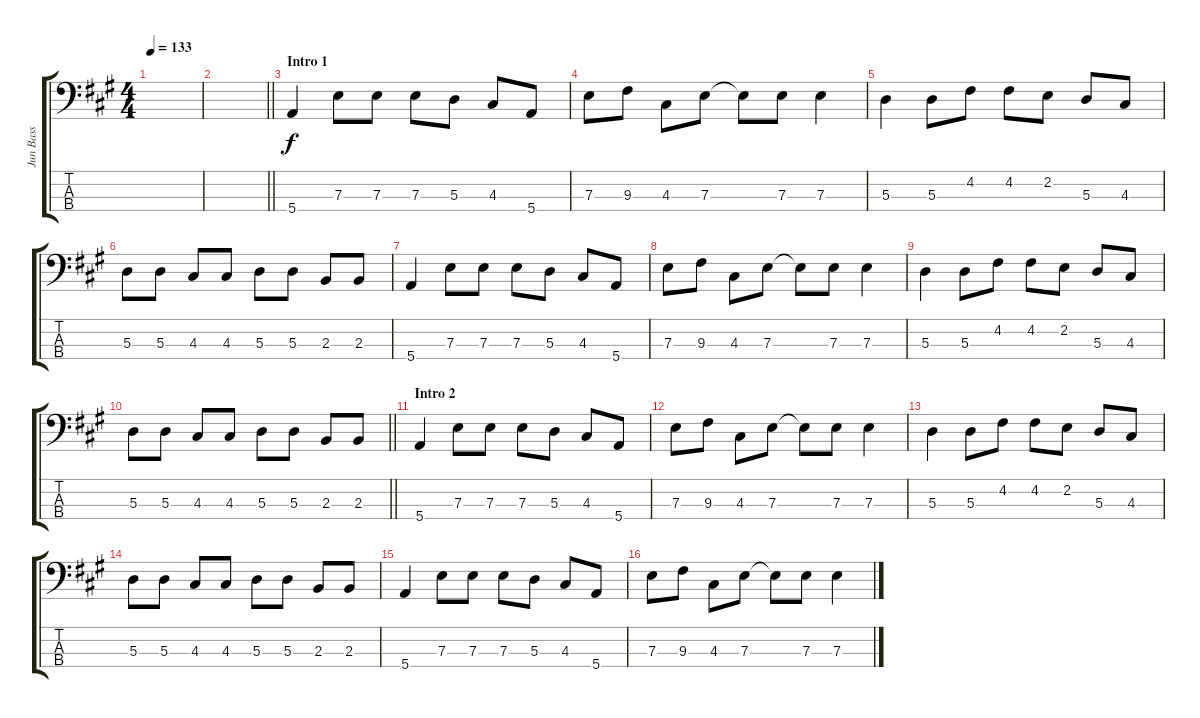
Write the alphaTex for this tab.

\track ("Jun Bass" "Jun Bass") {instrument electricbasspick}
\staff {score tabs}
\tuning (G2 D2 A1 E1) {hide}
\ts (4 4)
\tempo 133
\clef f4
\ks a
|
\barLineRight lightlight
|
\section ("" "Intro 1")
5.4.4 7.3.8 7.3.8 7.3.8 5.3.8 4.3.8 5.4.8 |
7.3.8 9.3.8 4.3.8 7.3.8 7.3{t}.8 7.3.8 7.3.4 |
5.3.4 5.3.8 4.2.8 4.2.8 2.2.8 5.3.8 4.3.8 |
5.3.8 5.3.8 4.3.8 4.3.8 5.3.8 5.3.8 2.3.8 2.3.8 |
5.4.4 7.3.8 7.3.8 7.3.8 5.3.8 4.3.8 5.4.8 |
7.3.8 9.3.8 4.3.8 7.3.8 7.3{t}.8 7.3.8 7.3.4 |
5.3.4 5.3.8 4.2.8 4.2.8 2.2.8 5.3.8 4.3.8 |
\barLineRight lightlight
5.3.8 5.3.8 4.3.8 4.3.8 5.3.8 5.3.8 2.3.8 2.3.8 |
\section ("" "Intro 2")
5.4.4 7.3.8 7.3.8 7.3.8 5.3.8 4.3.8 5.4.8 |
7.3.8 9.3.8 4.3.8 7.3.8 7.3{t}.8 7.3.8 7.3.4 |
5.3.4 5.3.8 4.2.8 4.2.8 2.2.8 5.3.8 4.3.8 |
5.3.8 5.3.8 4.3.8 4.3.8 5.3.8 5.3.8 2.3.8 2.3.8 |
5.4.4 7.3.8 7.3.8 7.3.8 5.3.8 4.3.8 5.4.8 |
7.3.8 9.3.8 4.3.8 7.3.8 7.3{t}.8 7.3.8 7.3.4
